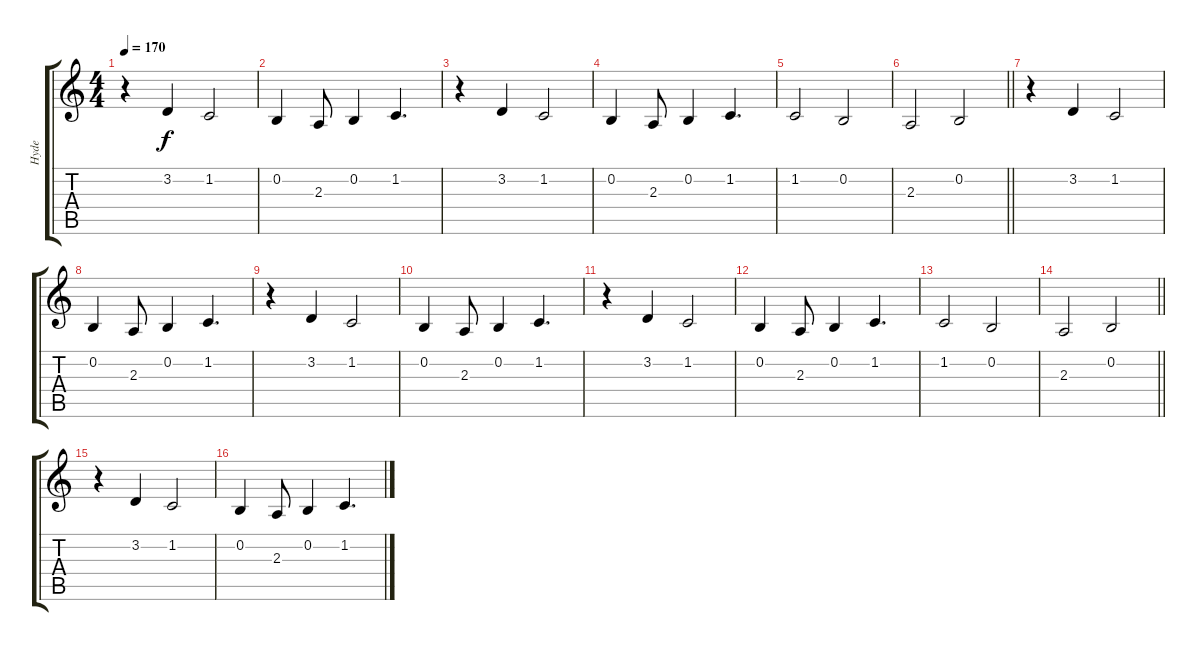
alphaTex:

\track ("Hyde " "Hyde ") {instrument choiraahs}
\staff {score tabs}
\tuning (E4 B3 G3 D3 A2 E2) {hide}
\ts (4 4)
\tempo 170
\clef g2
\ks c
r.4{dy f} 3.2.4 1.2.2 |
0.2.4 2.3.8 0.2.4 1.2.4{d} |
r.4 3.2.4 1.2.2 |
0.2.4 2.3.8 0.2.4 1.2.4{d} |
1.2.2 0.2.2 |
\barLineRight lightlight
2.3.2 0.2.2 |
r.4 3.2.4 1.2.2 |
0.2.4 2.3.8 0.2.4 1.2.4{d} |
r.4 3.2.4 1.2.2 |
0.2.4 2.3.8 0.2.4 1.2.4{d} |
r.4 3.2.4 1.2.2 |
0.2.4 2.3.8 0.2.4 1.2.4{d} |
1.2.2 0.2.2 |
\barLineRight lightlight
2.3.2 0.2.2 |
r.4 3.2.4 1.2.2 |
0.2.4 2.3.8 0.2.4 1.2.4{d}
